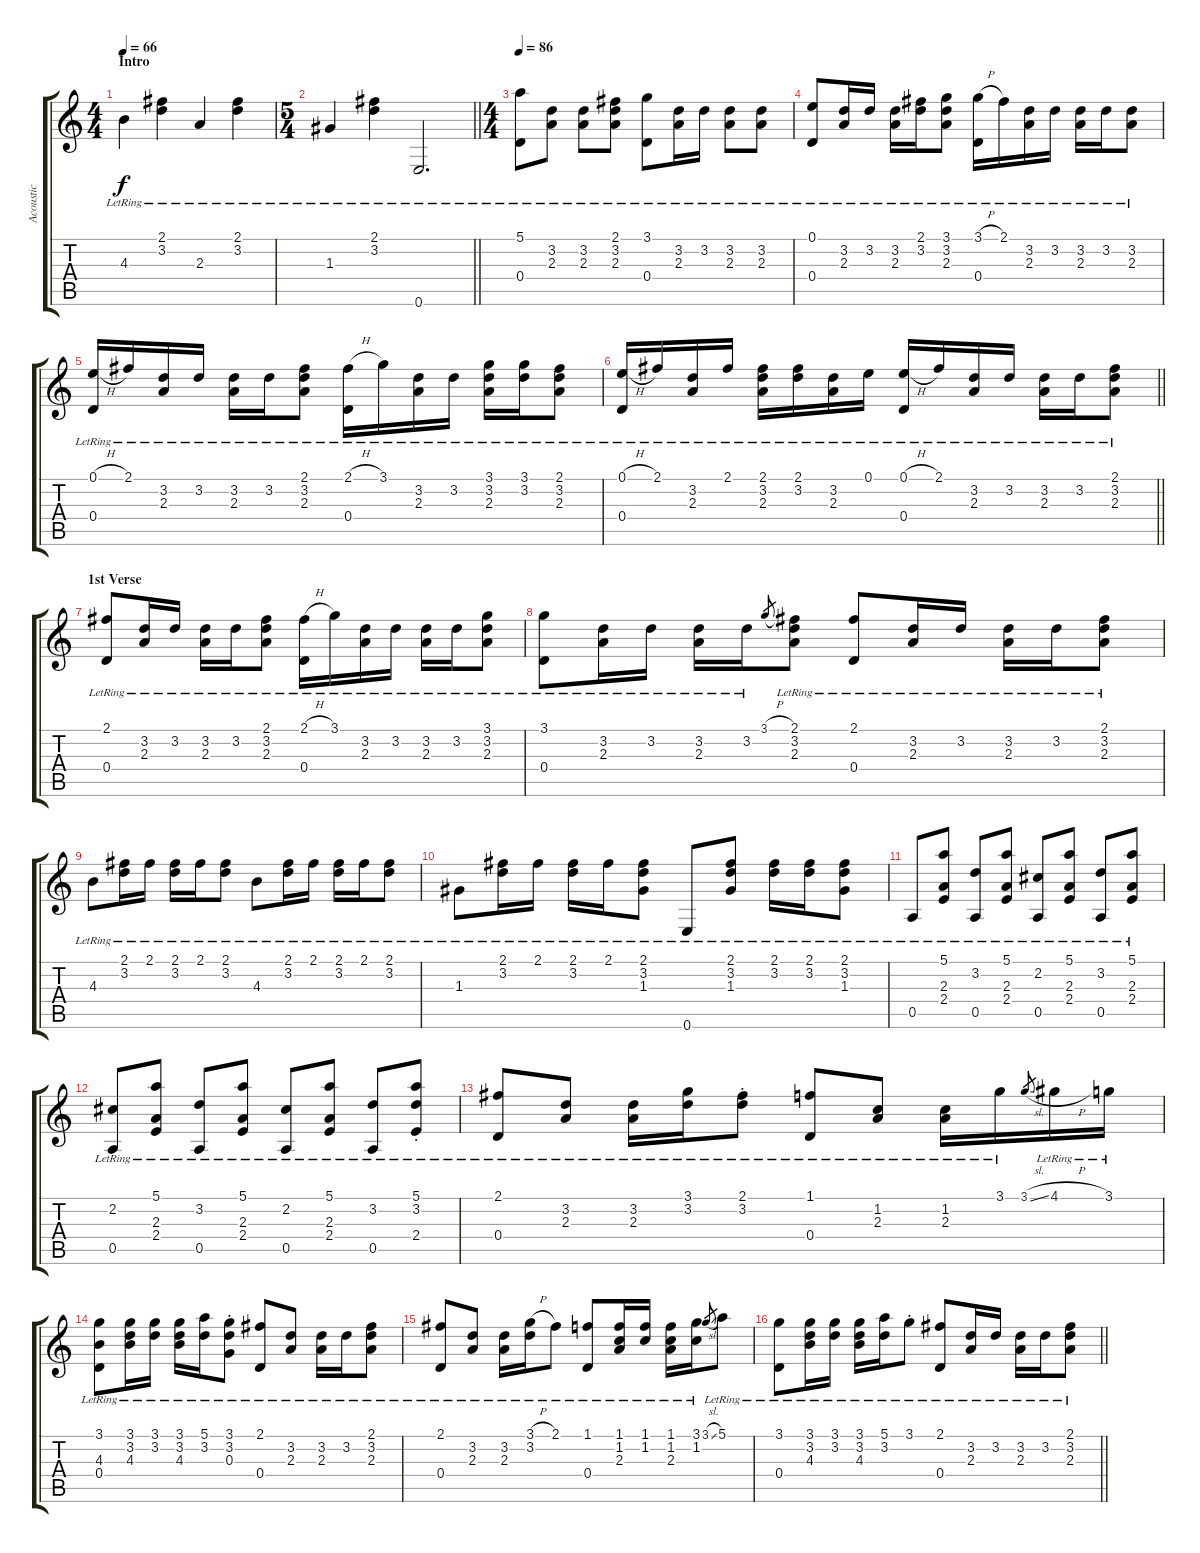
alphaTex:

\track ("Acoustic" "Acoustic") {instrument acousticguitarnylon}
\staff {score tabs}
\tuning (E4 B3 G3 D3 A2 E2) {hide}
\ts (4 4)
\section ("" "Intro")
\tempo 66
\clef g2
\ks c
4.3{lr}.4{dy f instrument acousticguitarnylon} (2.1{lr} 3.2{lr}).4 2.3{lr}.4 (2.1{lr} 3.2{lr}).4 |
\ts (5 4)
\barLineRight lightlight
1.3{lr}.4 (2.1{lr} 3.2{lr}).4 0.6{lr}.2{d} |
\ts (4 4)
\tempo 86
(5.1{lr} 0.4{lr}).8 (3.2{lr} 2.3{lr}).8 (3.2{lr} 2.3{lr}).8 (2.1{lr} 3.2{lr} 2.3{lr}).8 (3.1{lr} 0.4{lr}).8 (3.2{lr} 2.3{lr}).16 3.2{lr}.16 (3.2{lr} 2.3{lr}).8 (3.2{lr} 2.3{lr}).8 |
(0.1{lr} 0.4{lr}).8 (3.2{lr} 2.3{lr}).16 3.2{lr}.16 (3.2{lr} 2.3{lr}).16 (2.1{lr} 3.2{lr}).16 (3.1{lr} 3.2{lr} 2.3{lr}).8 (3.1{h lr} 0.4{lr}).16 2.1{lr}.16 (3.2{lr} 2.3{lr}).16 3.2{lr}.16 (3.2{lr} 2.3{lr}).16 3.2{lr}.16 (3.2{lr} 2.3{lr}).8 |
(0.1{h lr} 0.4{lr}).16 2.1{lr}.16 (3.2{lr} 2.3{lr}).16 3.2{lr}.16 (3.2{lr} 2.3{lr}).16 3.2{lr}.16 (2.1{lr} 3.2{lr} 2.3{lr}).8 (2.1{h lr} 0.4{lr}).16 3.1{lr}.16 (3.2{lr} 2.3{lr}).16 3.2{lr}.16 (3.1{lr} 3.2{lr} 2.3{lr}).16 (3.1{lr} 3.2{lr}).16 (2.1{lr} 3.2{lr} 2.3{lr}).8 |
\barLineRight lightlight
(0.1{h lr} 0.4{lr}).16 2.1{lr}.16 (3.2{lr} 2.3{lr}).16 2.1{lr}.16 (2.1{lr} 3.2{lr} 2.3{lr}).16 (2.1{lr} 3.2{lr}).16 (3.2{lr} 2.3{lr}).16 0.1{lr}.16 (0.1{h lr} 0.4{lr}).16 2.1{lr}.16 (3.2{lr} 2.3{lr}).16 3.2{lr}.16 (3.2{lr} 2.3{lr}).16 3.2{lr}.16 (2.1{lr} 3.2{lr} 2.3{lr}).8 |
\section ("" "1st Verse")
(2.1{lr} 0.4{lr}).8 (3.2{lr} 2.3{lr}).16 3.2{lr}.16 (3.2{lr} 2.3{lr}).16 3.2{lr}.16 (2.1{lr} 3.2{lr} 2.3{lr}).8 (2.1{h lr} 0.4{lr}).16 3.1{lr}.16 (3.2{lr} 2.3{lr}).16 3.2{lr}.16 (3.2{lr} 2.3{lr}).16 3.2{lr}.16 (3.1{lr} 3.2{lr} 2.3{lr}).8 |
(3.1{lr} 0.4{lr}).8 (3.2{lr} 2.3{lr}).16 3.2{lr}.16 (3.2{lr} 2.3{lr}).16 3.2{lr}.16 3.1{h}.8{gr} (2.1{lr} 3.2{lr} 2.3{lr}).8 (2.1{lr} 0.4{lr}).8 (3.2{lr} 2.3{lr}).16 3.2{lr}.16 (3.2{lr} 2.3{lr}).16 3.2{lr}.16 (2.1{lr} 3.2{lr} 2.3{lr}).8 |
4.3{lr}.8 (2.1{lr} 3.2{lr}).16 2.1{lr}.16 (2.1{lr} 3.2{lr}).16 2.1{lr}.16 (2.1{lr} 3.2{lr}).8 4.3{lr}.8 (2.1{lr} 3.2{lr}).16 2.1{lr}.16 (2.1{lr} 3.2{lr}).16 2.1{lr}.16 (2.1{lr} 3.2{lr}).8 |
1.3{lr}.8 (2.1{lr} 3.2{lr}).16 2.1{lr}.16 (2.1{lr} 3.2{lr}).16 2.1{lr}.16 (2.1{lr} 3.2{lr} 1.3{lr}).8 0.6{lr}.8 (2.1{lr} 3.2{lr} 1.3{lr}).8 (2.1{lr} 3.2{lr}).16 (2.1{lr} 3.2{lr}).16 (2.1{lr} 3.2{lr} 1.3{lr}).8 |
0.5{lr}.8 (5.1{lr} 2.3{lr} 2.4{lr}).8 (3.2{lr} 0.5{lr}).8 (5.1{lr} 2.3{lr} 2.4{lr}).8 (2.2{lr} 0.5{lr}).8 (5.1{lr} 2.3{lr} 2.4{lr}).8 (3.2{lr} 0.5{lr}).8 (5.1{lr} 2.3{lr} 2.4{lr}).8 |
(2.2{lr} 0.5{lr}).8 (5.1{lr} 2.3{lr} 2.4{lr}).8 (3.2{lr} 0.5{lr}).8 (5.1{lr} 2.3{lr} 2.4{lr}).8 (2.2{lr} 0.5{lr}).8 (5.1{lr} 2.3{lr} 2.4{lr}).8 (3.2{lr} 0.5{lr}).8 (5.1{st lr} 3.2{st lr} 2.4{st lr}).8 |
(2.1{lr} 0.4{lr}).8 (3.2{lr} 2.3{lr}).8 (3.2{lr} 2.3{lr}).16 (3.1{lr} 3.2{lr}).16 (2.1{st lr} 3.2{st lr}).8 (1.1{lr} 0.4{lr}).8 (1.2{lr} 2.3{lr}).8 (1.2{lr} 2.3{lr}).16 3.1{lr}.16 3.1{sl}.8{gr} 4.1{h lr}.16 3.1{lr}.16 |
(3.1{lr} 4.3{lr} 0.4{lr}).8 (3.1{lr} 3.2{lr} 4.3{lr}).16 (3.1{lr} 3.2{lr}).16 (3.1{lr} 3.2{lr} 4.3{lr}).16 (5.1{lr} 3.2{lr}).16 (3.1{st lr} 3.2{st lr} 0.3{st lr}).8 (2.1{lr} 0.4{lr}).8 (3.2{lr} 2.3{lr}).8 (3.2{lr} 2.3{lr}).16 3.2{lr}.16 (2.1{lr} 3.2{lr} 2.3{lr}).8 |
(2.1{lr} 0.4{lr}).8 (3.2{lr} 2.3{lr}).8 (3.2{lr} 2.3{lr}).16 (3.1{h lr} 3.2{lr}).16 2.1{lr}.8 (1.1{lr} 0.4{lr}).8 (1.1{lr} 1.2{lr} 2.3{lr}).16 (1.1{lr} 1.2{lr}).16 (1.1{lr} 1.2{lr} 2.3{lr}).16 (3.1{lr} 1.2{lr}).16 3.1{sl}.8{gr} 5.1{lr}.8 |
\barLineRight lightlight
(3.1{lr} 0.4{lr}).8 (3.1{lr} 3.2{lr} 4.3{lr}).16 (3.1{lr} 3.2{lr}).16 (3.1{lr} 3.2{lr} 4.3{lr}).16 (5.1{lr} 3.2{lr}).16 3.1{st lr}.8 (2.1{lr} 0.4{lr}).8 (3.2{lr} 2.3{lr}).16 3.2{lr}.16 (3.2{lr} 2.3{lr}).16 3.2{lr}.16 (2.1{lr} 3.2{lr} 2.3{lr}).8
